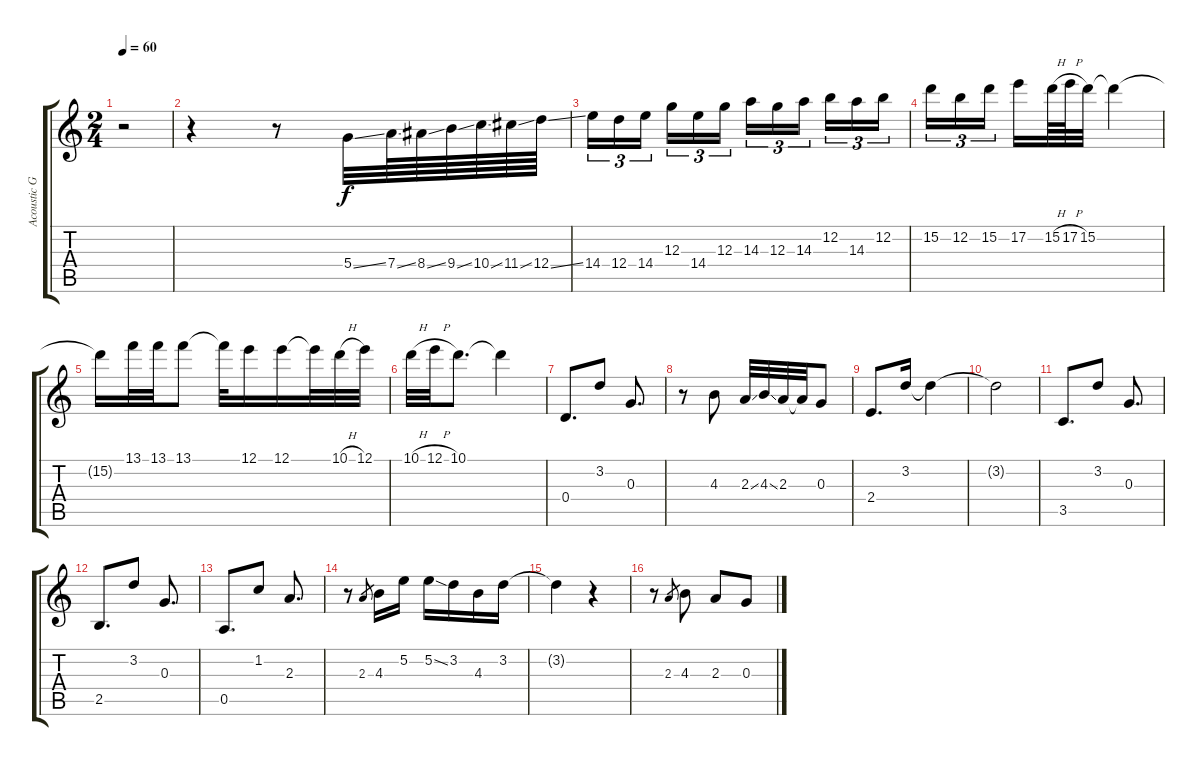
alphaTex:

\track ("Acoustic GT." "Acoustic G") {instrument acousticguitarsteel}
\staff {score tabs}
\tuning (E4 B3 G3 D3 A2 E2) {hide}
\ts (2 4)
\tempo 60
\clef g2
\ks c
r.2{dy f} |
r.4 r.8 5.4{ss}.32 7.4{ss}.64 8.4{ss}.64 9.4{ss}.64 10.4{ss}.64 11.4{ss}.64 12.4{ss}.64 |
14.4.16{tu (3 2)} 12.4.16{tu (3 2)} 14.4.16{tu (3 2) beam splitsecondary} 12.3.16{tu (3 2)} 14.4.16{tu (3 2)} 12.3.16{tu (3 2)} 14.3.16{tu (3 2)} 12.3.16{tu (3 2)} 14.3.16{tu (3 2) beam splitsecondary} 12.2.16{tu (3 2)} 14.3.16{tu (3 2)} 12.2.16{tu (3 2)} |
15.2.16{tu (3 2)} 12.2.16{tu (3 2)} 15.2.16{tu (3 2) beam splitsecondary} 17.2.16 15.2{h}.64 17.2{h}.64 15.2.32 15.2{t}.4 |
15.2{t}.16 13.1.32 13.1.32 13.1.8 13.1{t}.32 12.1.16 12.1.16 12.1{t}.32 10.1{h}.32 12.1.32 |
10.1{h}.32 12.1{h}.32 10.1.8{d} 10.1{t}.4 |
0.4.8{d} 3.2.8 0.3.8{d} |
r.8 4.3.8 2.3{ss}.32 4.3{ss}.32 2.3.32 2.3{t}.32 0.3.8 |
2.4.8{d} 3.2.16 3.2{t}.4 |
3.2{t}.2 |
3.5.8{d} 3.2.8 0.3.8{d} |
2.5.8{d} 3.2.8 0.3.8{d} |
0.5.8{d} 1.2.8 2.3.8{d} |
r.8 2.3.8{gr} 4.3.16 5.2.16 5.2{ss}.16 3.2.16 4.3.16 3.2.16 |
3.2{t}.4 r.4 |
r.8 2.3.8{gr} 4.3.8 2.3.8 0.3.8
